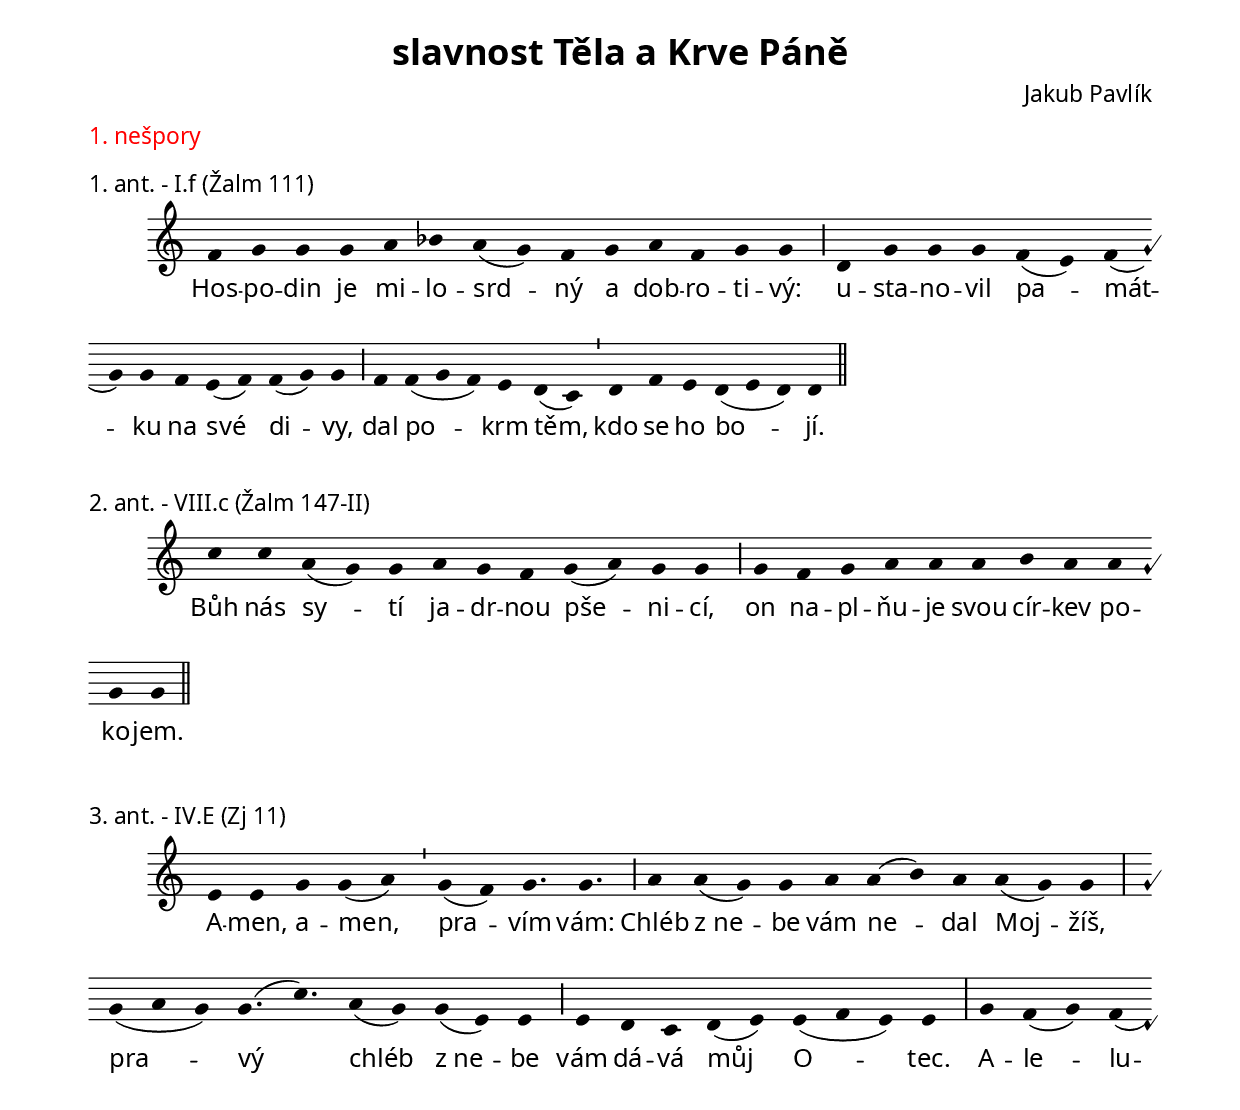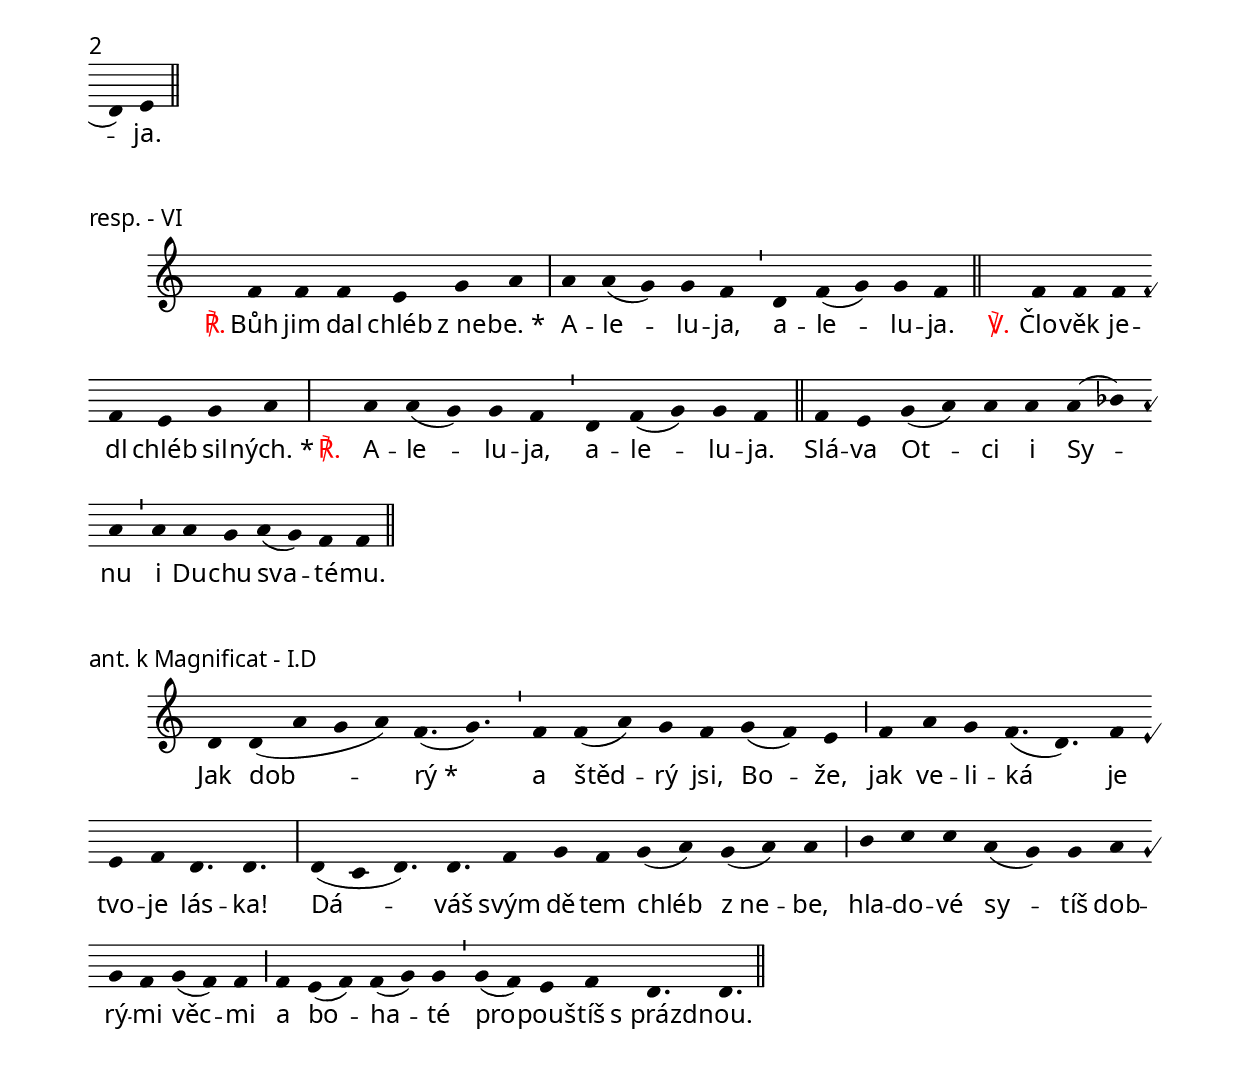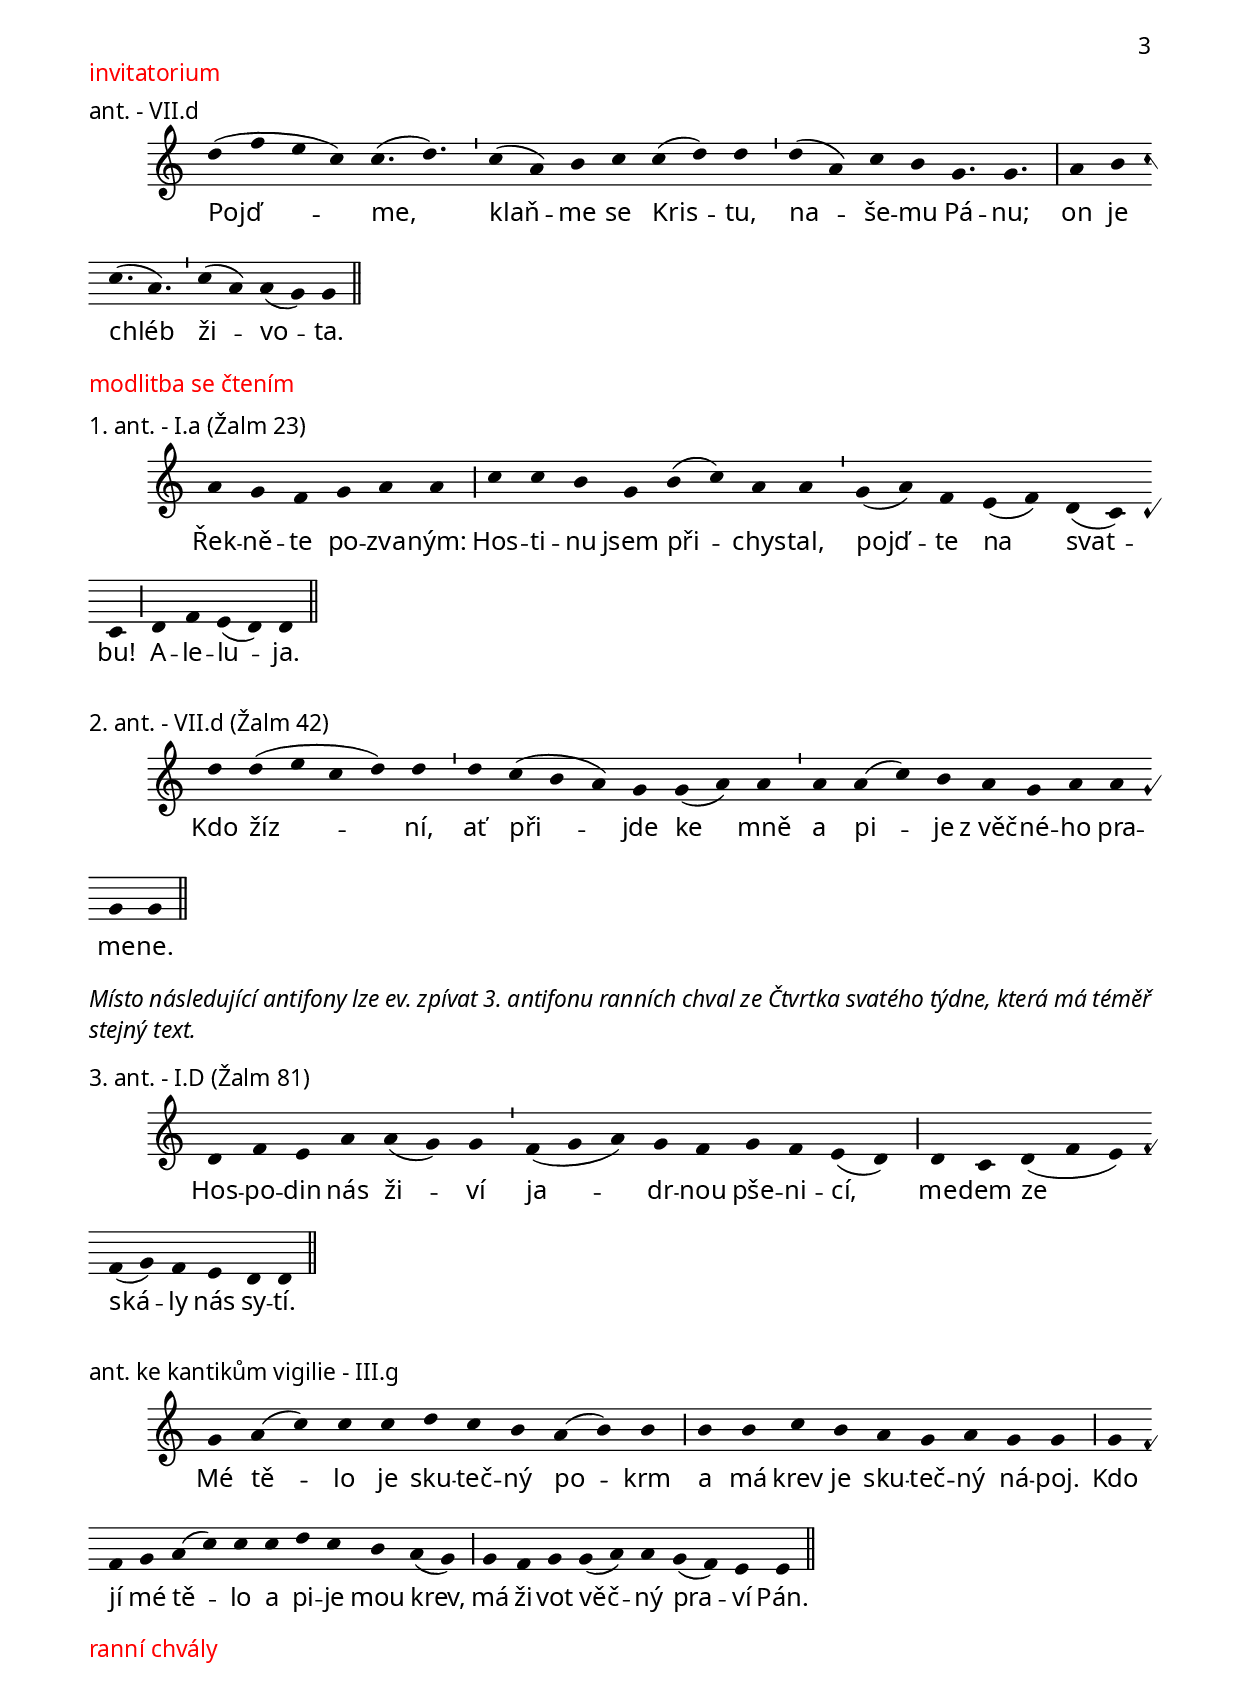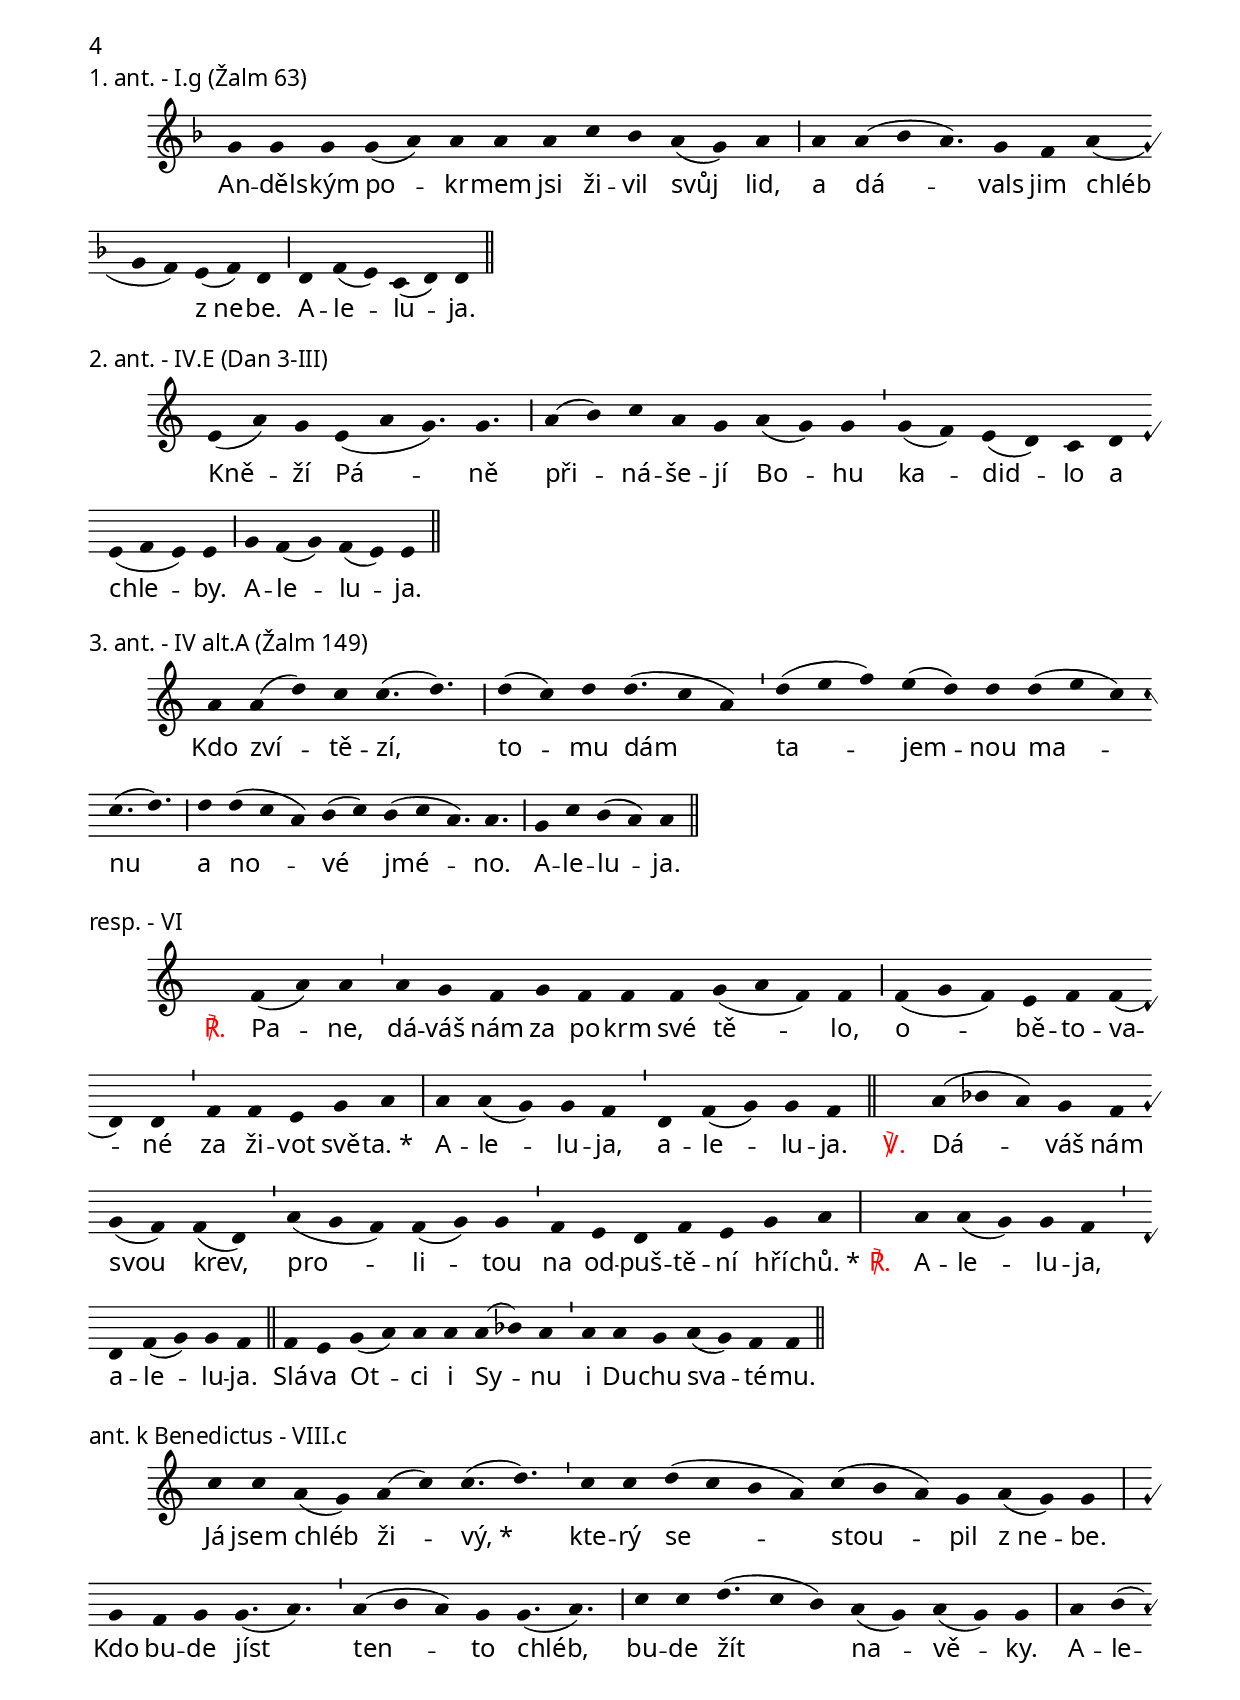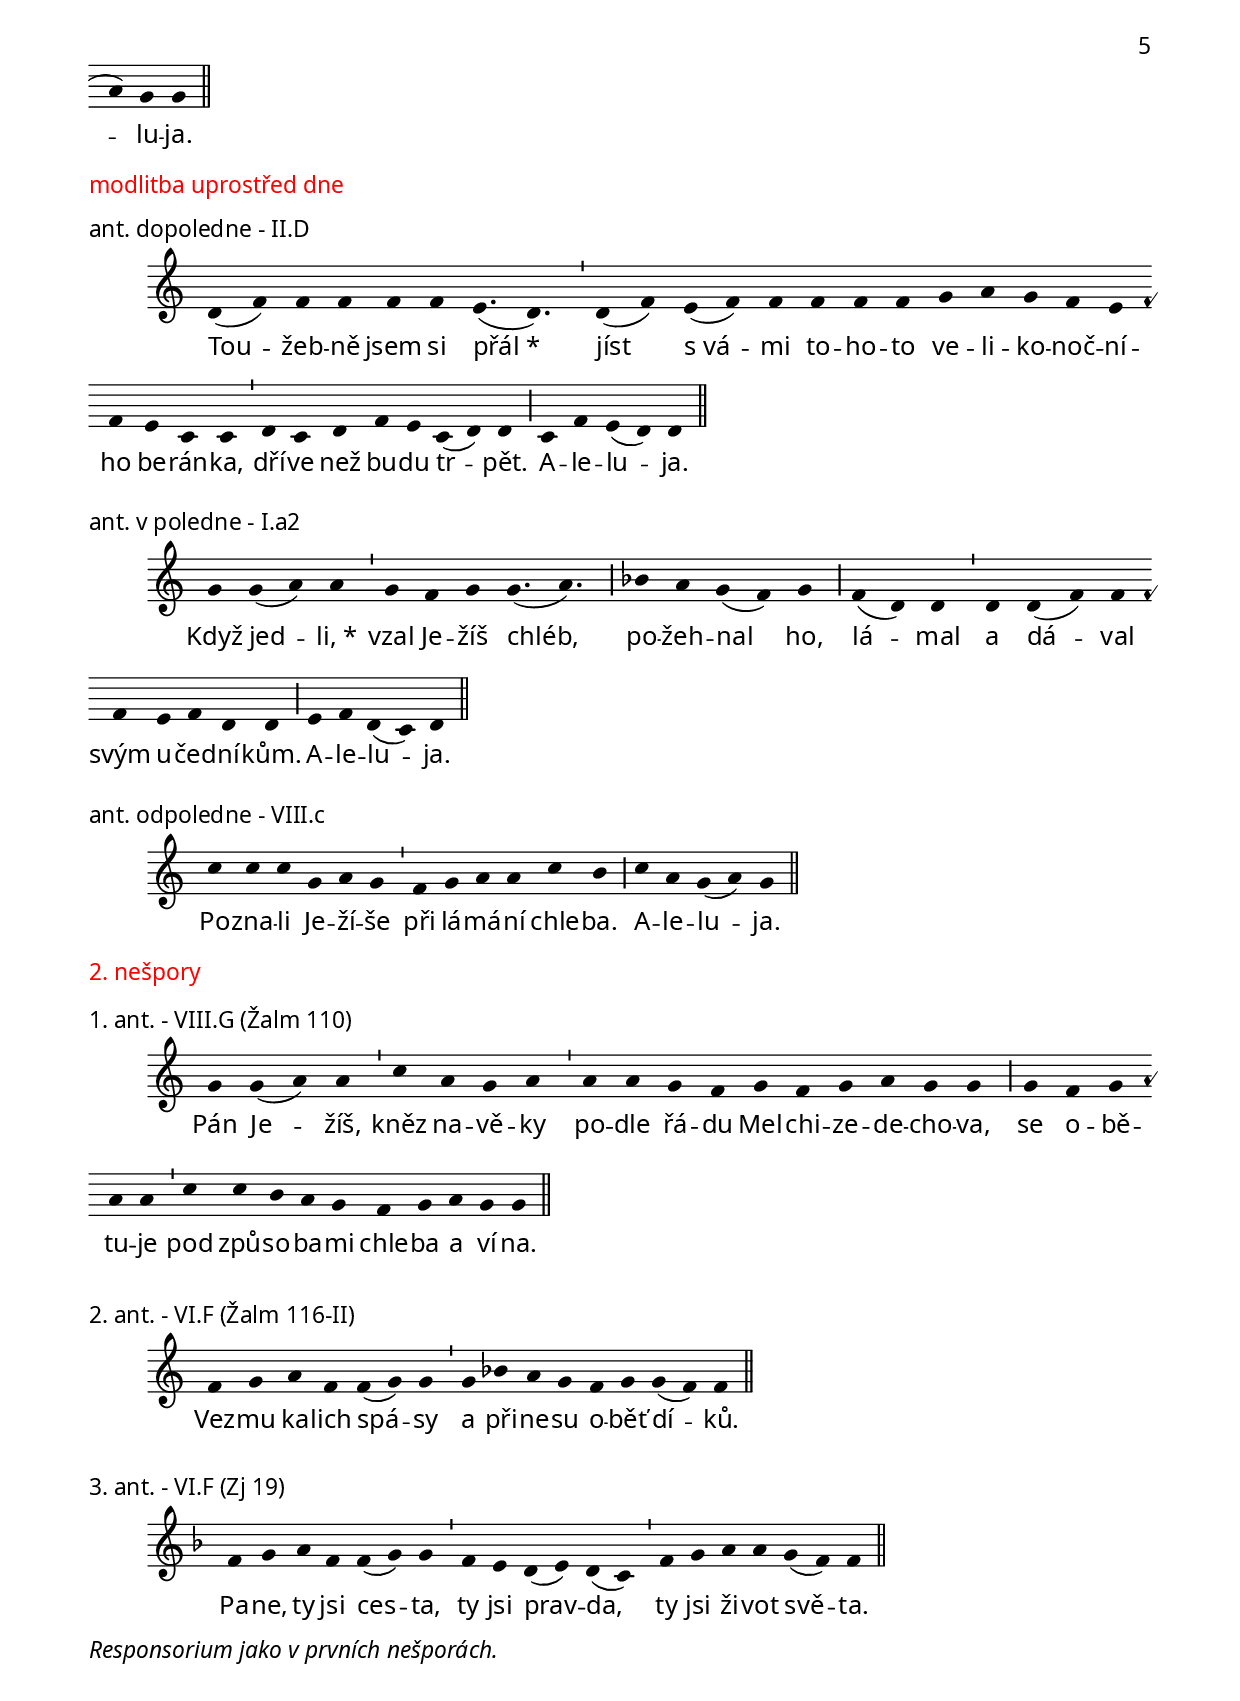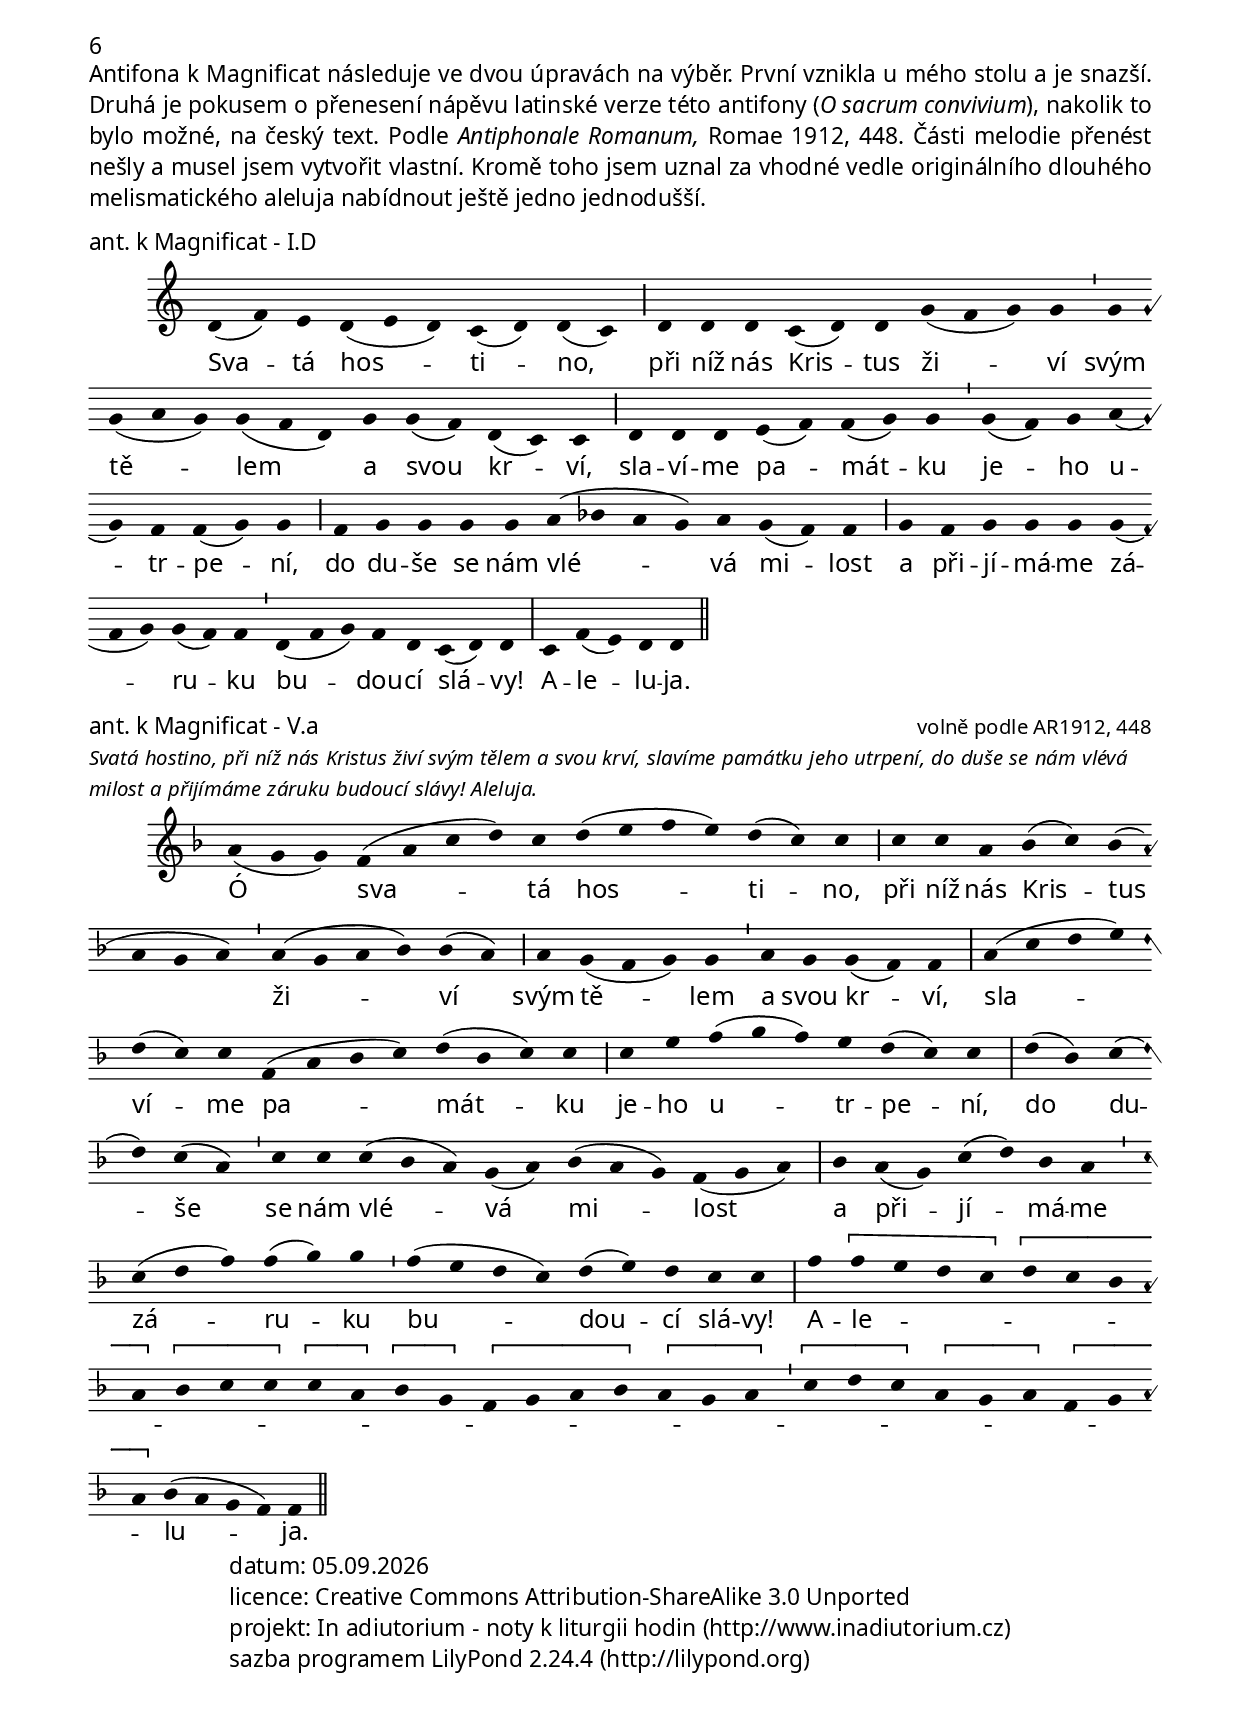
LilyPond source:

\version "2.18.0"

\header {
  title = "slavnost Těla a Krve Páně"
  composer = "Jakub Pavlík"
}

\include "spolecne.ly"
\include "dilyresponsorii.ly"

\markup {\nadpisHodinka {"1. nešpory"}}

\score {
  \relative c' {
    \choralniRezim
    f g g g a4 bes a( g) f g a f g g \barMaior
    d g g g f( e) f( g) g f e( f) f( g) g \barMaior
    f f( g f) e d( c) \barMin d f e d( e d) d \barFinalis
  }
  \addlyrics {
    Hos -- po -- din je mi -- lo -- srd -- ný a dob -- ro -- ti -- vý:
    u -- sta -- no -- vil pa -- mát -- ku na své di -- vy,
    dal po -- krm těm, kdo se ho bo -- jí.
  }
  \header {
    quid = "1. ant."
    modus = "I"
    differentia = "f"
    psalmus = "Žalm 111"
    id = "1ne-a1"
    piece = \markup {\sestavTitulek}
  }
}

\score {
  \relative c'' {
    \choralniRezim
    c4 c a( g) g a g f g( a) g g \barMaior
    g f g a a a b a a g g \barFinalis
  }
  \addlyrics {
    Bůh nás sy -- tí ja -- dr -- nou pše -- ni -- cí,
    on na -- pl -- ňu -- je svou cír -- kev po -- ko -- jem.
  }
  \header {
    quid = "2. ant."
    modus = "VIII"
    differentia = "c"
    psalmus = "Žalm 147-II"
    id = "1ne-a2"
    piece = \markup {\sestavTitulek}
  }
}

\score {
  \relative c' {
    \choralniRezim
    e4 e g g( a) \barMin g( f) g4. g \barMaior
    a4 a( g) g a a( b) a a( g) g \barMax
    g( a g) g4.( c) a4( g) g( e) e \barMaior
    e d c d( e) e( f e) e \barMax
    g f( g) f( d) e \barFinalis
  }
  \addlyrics {
    A -- men, a -- men, pra -- vím vám:
    Chléb z_ne -- be vám ne -- dal Moj -- žíš,
    pra -- vý chléb z_ne -- be vám dá -- vá můj O -- tec.
    A -- le -- lu -- ja.
  }
  \header {
    quid = "3. ant."
    modus = "IV"
    differentia = "E"
    psalmus = "Zj 11"
    id = "1ne-a3"
    piece = \markup {\sestavTitulek}
  }
}

\score {
  \relative c' {
    \choralniRezim

    % R
    \neviditelna f
    f4 f f e g a \barMax
    \respVIalelujaResponsum \barFinalis
    % V
    \neviditelna f
    f4 f f f e g a \barMax
    % R
    \neviditelna a
    \respVIalelujaResponsum \barFinalis
    % Slava
    \respVIalelujaDoxologie \barFinalis
  }
  \addlyrics {
    \Response Bůh jim dal chléb z_ne -- be._*
    A -- le -- lu -- ja, a -- le -- lu -- ja.
    \Verse Člo -- věk je -- dl chléb sil -- ných._*
    \Response A -- le -- lu -- ja, a -- le -- lu -- ja.
    \textRespDoxologie
  }
  \header {
    quid = "resp."
    modus = "VI"
    id = "1ne-resp"
    piece = \markup {\sestavTitulekResp}
  }
}

\score {
  \relative c' {
    \choralniRezim
    d4 d( a' g a) f4.( g) \barMin f4 f( a) g f g( f) e \barMaior
    f a g f4.( d) f4 e f d4. d \barMax

    d4( c d4.) d f4 g f g( a) g( a) a \barMaior
    b c c a( g) g a g f g( f) f \barMaior
    f e( f) f( g) g \barMin g( f) e f d4. d \barFinalis
  }
  \addlyrics {
    Jak dob -- rý_* a štěd -- rý jsi, Bo -- že,
    jak ve -- li -- ká je tvo -- je lás -- ka!

    Dá -- váš svým dě -- tem chléb z_ne -- be,
    hla -- do -- vé sy -- tíš dob -- rý -- mi věc -- mi
    a bo -- ha -- té pro -- pouš -- tíš s_prázd -- nou.
  }
  \header {
    quid = "ant. k Magnificat"
    modus = "I"
    differentia = "D"
    psalmus = ""
    id = "1ne-amag"
    piece = \markup {\sestavTitulekBezZalmu}
  }
}

\pageBreak % ZLOM

\markup {\nadpisHodinka {"invitatorium"}}

\score {
  \relative c'' {
    \choralniRezim
    d4( f e c) c4.( d) \barMin
    c4( a) b c c( d) d \barMin
    d4( a) c b g4. g \barMax
    a4 b c4.( a) \barMin c4( a) a( g) g \barFinalis
  }
  \addlyrics {
    Pojď -- me, klaň -- me se Kris -- tu, na -- še -- mu Pá -- nu;
    on je chléb ži -- vo -- ta.
  }
  \header {
    quid = "ant."
    modus = "VII"
    differentia = "d"
    psalmus = ""
    id = "invit"
    piece = \markup {\sestavTitulekBezZalmu}
  }
}

\markup {\nadpisHodinka {"modlitba se čtením"}}

\score {
  \relative c'' {
    \choralniRezim
    a4 g f g a a \barMaior
    c c b g b( c) a a \barMin
    g( a) f e( f) d( c) c \barMaior
    d f e( d) d \barFinalis
  }
  \addlyrics {
    Řek -- ně -- te po -- zva -- ným:
    Hos -- ti -- nu jsem při -- chys -- tal,
    pojď -- te na svat -- bu!
    A -- le -- lu -- ja.
  }
  \header {
    quid = "1. ant."
    modus = "I"
    differentia = "a"
    psalmus = "Žalm 23"
    id = "mc-a1"
    piece = \markup {\sestavTitulek}
  }
}

\score {
  \relative c'' {
    \choralniRezim
    d4 d( e c d) d \barMin
    d c( b a) g g( a) a \barMin
    a a( c) b a g a a g g \barFinalis
  }
  \addlyrics {
    Kdo žíz -- ní,
    ať při -- jde ke mně
    a pi -- je z_věč -- né -- ho pra -- me -- ne.
  }
  \header {
    quid = "2. ant."
    modus = "VII"
    differentia = "d"
    psalmus = "Žalm 42"
    fial = "mezidobi_nejsvsrdce.ly#rch-a1?cast, upravena"
    placet = "se závěrem si zkusit trochu pohrát"
    id = "mc-a2"
    piece = \markup {\sestavTitulek}
  }
}

\markup\justify\italic{
  Místo následující antifony lze ev. zpívat
  3. antifonu ranních chval ze Čtvrtka svatého týdne,
  která má téměř stejný text.
}

\score {
  \relative c' {
    \choralniRezim
    d4 f e a a( g) g \barMin f( g a) g f g f e( d) \barMaior
    d c d( f e) f( g) f e d d \barFinalis
  }
  \addlyrics {
    Hos -- po -- din nás ži -- ví ja -- dr -- nou pše -- ni -- cí,
    me -- dem ze ská -- ly nás sy -- tí.
  }
  \header {
    quid = "3. ant."
    modus = "I"
    differentia = "D"
    psalmus = "Žalm 81"
    id = "mc-a3"
    notitia = "snadno by se dala textově a hudebně sjednotit s jednou
    již existující skupinou textově příbuzných antifon, ale záměrně jsem to neudělal"
    piece = \markup {\sestavTitulek}
  }
}

\score {
  \relative c'' {
    \choralniRezim
    g4 a( c) c c d c b a( b) b \barMaior
    b b c b a g a g g \barMaior
    g f g a( c) c c d c b a( g) \barMaior
    g f g g( a) a
    g( f) e e \barFinalis
  }
  \addlyrics {
    Mé tě -- lo je sku -- teč -- ný po -- krm
    a má krev je sku -- teč -- ný ná -- poj.
    Kdo jí mé tě -- lo a pi -- je mou krev,
    má ži -- vot věč -- ný
    pra -- ví Pán.
  }
  \header {
    quid = "ant. ke kantikům vigilie"
    modus = "III"
    differentia = "g"
    psalmus = ""
    fial = "antifony/mezidobi_nedeleB_11_20.ly#ne20b-rch-ben?zacatek"
    id = "mc-avig"
    piece = \markup {\sestavTitulekBezZalmu}
  }
}

\markup {\nadpisHodinka {"ranní chvály"}}

\score {
  \relative c'' {
    \choralniRezim
    \key f \major
    g4 g g g( a) a a a c bes a( g) a \barMaior
    a a( bes a4.) g4 f a( g f) e( f) d \barMaior
    d f( e) c( d) d \barFinalis
  }
  \addlyrics {
    An -- děl -- ským po -- kr -- mem jsi ži -- vil svůj lid,
    a dá -- vals jim chléb z_ne -- be.
    A -- le -- lu -- ja.
  }
  \header {
    quid = "1. ant."
    modus = "I"
    differentia = "g"
    psalmus = "Žalm 63"
    id = "rch-a1"
    piece = \markup {\sestavTitulek}
  }
}

\score {
  \relative c' {
    \choralniRezim
    e4( a) g e( a g4.) g \barMaior
    a4( b) c a g a( g) g \barMin
    g( f) e( d) c d e( f e) e \barMaior
    g f( g) f( e) e \barFinalis
  }
  \addlyrics {
    Kně -- ží Pá -- ně
    při -- ná -- še -- jí Bo -- hu ka -- did -- lo a chle -- by.
    A -- le -- lu -- ja.
  }
  \header {
    quid = "2. ant."
    modus = "IV"
    differentia = "E"
    psalmus = "Dan 3-III"
    id = "rch-a2"
    piece = \markup {\sestavTitulek}
  }
}

\score {
  \relative c'' {
    \choralniRezim
    a4 a( d) c c4.( d) \barMaior
    d4( c) d d4.( c4 a) \barMin d( e f) e( d) d d( e c) c4.( d) \barMaior
    d4 d( c a) b( c) b( c a4.) a \barMaior
    g4 c b( a) a \barFinalis
  }
  \addlyrics {
    Kdo zví -- tě -- zí,
    to -- mu dám ta -- jem -- nou ma -- nu
    a no -- vé jmé -- no.
    A -- le -- lu -- ja.
  }
  \header {
    quid = "3. ant."
    modus = "IV alt"
    differentia = "A"
    psalmus = "Žalm 149"
    placet = "zdá se přetížená melismaty; závěr od _nové_ dále je poněkud nelibý"
    id = "rch-a3"
    piece = \markup {\sestavTitulek}
  }
}

\score {
  \relative c' {
    \choralniRezim

    % R
    \neviditelna f
    f4( a) a \barMin a g f g f f f g( a f) f \barMaior f( g f) e f f( d) d \barMin f f e g a \barMax
    \respVIalelujaResponsum \barFinalis
    % V
    \neviditelna f
    a( bes a) g f g( f) f( d) \barMin a'( g f) f( g) g \barMin f e d f e g a \barMax
    % R
    \neviditelna a
    \respVIalelujaResponsum \barFinalis
    % Slava
    \respVIalelujaDoxologie \barFinalis
  }
  \addlyrics {
    \Response Pa -- ne, dá -- váš nám za po -- krm své tě -- lo, o -- bě -- to -- va -- né za ži -- vot svě -- ta._*
    A -- le -- lu -- ja, a -- le -- lu -- ja.
    \Verse Dá -- váš nám svou krev, pro -- li -- tou na od -- puš -- tě -- ní hří -- chů._*
    \Response A -- le -- lu -- ja, a -- le -- lu -- ja.
    \textRespDoxologie
  }
  \header {
    quid = "resp."
    modus = "VI"
    id = "rch-resp"
    piece = \markup {\sestavTitulekResp}
  }
}

\score {
  \relative c'' {
    \choralniRezim
    c4 c a( g) a( c) c4.( d) \barMin c4 c d( c b a) c( b a) g a( g) g \barMax
    g f g g4.( a) \barMin a4( b a) g g4.( a) \barMaior c4 c d4.( c4 b) a( g) a( g) g \barMax
    a b( a) g g \barFinalis
  }
  \addlyrics {
    Já jsem chléb ži -- vý,_* kte -- rý se -- stou -- pil z_ne -- be.
    Kdo bu -- de jíst ten -- to chléb, bu -- de žít na -- vě -- ky.
    A -- le -- lu -- ja.
  }
  \header {
    quid = "ant. k Benedictus"
    modus = "VIII"
    differentia = "c"
    psalmus = ""
    id = "rch-aben"
    piece = \markup {\sestavTitulekBezZalmu}
  }
}

\markup {\nadpisHodinka {"modlitba uprostřed dne"}}

\score {
  \relative c' {
    \choralniRezim
    d4( f) f f f f e4.( d) \barMin
    d4( f) e( f) f f f f g a g f e f e c c \barMin
    d c d f e c( d) d \barMaior
    c f e( d) d \barFinalis
  }
  \addlyrics {
    Tou -- žeb -- ně jsem si přál_*
    jíst s_vá -- mi to -- ho -- to ve -- li -- ko -- noč -- ní -- ho be -- rán -- ka,
    dří -- ve než bu -- du tr -- pět.
    A -- le -- lu -- ja.
  }
  \header {
    quid = "ant. dopoledne"
    modus = "II"
    differentia = "D"
    psalmus = ""
    id = "up-tercie"
    fons = "Svatý týden, čtvrtek, ad Benedictus; přidáno aleluja"
    fial = "pust_svatytyden.ly#ct-rch-aben?+aleluja"
    piece = \markup {\sestavTitulekBezZalmu}
  }
}

\score {
  \relative c'' {
    \choralniRezim
    g4 g( a) a \barMin g f g g4.( a) \barMaior
    bes4 a g( f) g \barMaior
    f( d) d \barMin d d( f) f f e f d d \barMaior
    e f d( c) d \barFinalis
  }
  \addlyrics {
    Když jed -- li,_* vzal Je -- žíš chléb,
    po -- žeh -- nal ho,
    lá -- mal a dá -- val svým u -- čed -- ní -- kům.
    A -- le -- lu -- ja.
  }
  \header {
    quid = "ant. v poledne"
    modus = "I"
    differentia = "a2"
    psalmus = ""
    id = "up-sexta"
    fial = "pust_triduum.ly#ct-nesp-mag?+aleluja"
    piece = \markup {\sestavTitulekBezZalmu}
  }
}

\score {
  \relative c'' {
    \choralniRezim
    c4 c c g a g \barMin
    f g a a c b \barMaior
    c a g( a) g \barFinalis
  }
  \addlyrics {
    Po -- zna -- li Je -- ží -- še
    při lá -- má -- ní chle -- ba.
    A -- le -- lu -- ja.
  }
  \header {
    quid = "ant. odpoledne"
    modus = "VIII"
    differentia = "c"
    psalmus = ""
    id = "up-nona"
    piece = \markup {\sestavTitulekBezZalmu}
  }
}

\markup {\nadpisHodinka {"2. nešpory"}}

\score {
  \relative c'' {
    \choralniRezim
    g4 g( a) a \barMin
    c a g a \barMin
    a a g f g f g a g g \barMaior
    g f g a a \barMin
    c c b a g f g a g g \barFinalis
  }
  \addlyrics {
    Pán Je -- žíš,
    kněz na -- vě -- ky
    po -- dle řá -- du Mel -- chi -- ze -- de -- cho -- va,
    se o -- bě -- tu -- je
    pod způ -- so -- ba -- mi chle -- ba a ví -- na.
  }
  \header {
    quid = "1. ant."
    modus = "VIII"
    differentia = "G"
    psalmus = "Žalm 110"
    id = "2ne-a1"
    piece = \markup {\sestavTitulek}
  }
}

\score {
  \relative c' {
    \choralniRezim
    f4 g a f f( g) g \barMin
    g bes a g f g g( f) f \barFinalis
  }
  \addlyrics {
    Vez -- mu ka -- lich spá -- sy
    a při -- ne -- su o -- běť dí -- ků.
  }
  \header {
    quid = "2. ant."
    modus = "VI"
    differentia = "F"
    psalmus = "Žalm 116-II"
    id = "2ne-a2"
    piece = \markup {\sestavTitulek}
  }
}

\score {
  \relative c' {
    \key f \major
    \choralniRezim
    f4 g a f f( g) g \barMin
    f e d( e) d( c) \barMin
    f g a a g( f) f \barFinalis
  }
  \addlyrics {
    Pa -- ne, ty jsi ces -- ta,
    ty jsi prav -- da,
    ty jsi ži -- vot svě -- ta.
  }
  \header {
    quid = "3. ant."
    modus = "VI"
    differentia = "F"
    psalmus = "Zj 19"
    id = "2ne-a3"
    piece = \markup {\sestavTitulek}
  }
}

\markup\italic{Responsorium jako v prvních nešporách.}

\pageBreak

\markup\justify{Antifona k Magnificat následuje ve dvou úpravách
na výběr. První vznikla u mého stolu a je snazší.
Druhá je pokusem o přenesení nápěvu latinské verze této antifony
\concat{( \italic{"O sacrum convivium"} ),} nakolik to bylo možné,
na český text. Podle \italic{Antiphonale Romanum,} Romae 1912, 448.

Části melodie přenést nešly a musel jsem vytvořit
vlastní. Kromě toho jsem uznal za vhodné vedle originálního
dlouhého melismatického aleluja nabídnout ještě jedno jednodušší.}

\score {
  \relative c' {
    \choralniRezim
    d( f) e d( e d) c( d) d( c) \barMaior
    d d d c( d) d g( f g) g \barMin g g( a g) g( f d) g g( f) d( c) c \barMaior
    d d d e( f) f( g) g \barMin g( f) g a( g) f f( g) g \barMaior
    f g g g g a( bes a g) a g( f) f \barMaior
    g f g g g g( f g) g( f) f \barMin d( f g) f d c( d) d \barMax
    c f( e) d d \barFinalis
  }
  \addlyrics {
    % Jedno dlouhe rozvite osloveni - bez jakehokoli nasledneho
    % sdeleni.
    Sva -- tá hos -- ti -- no,
    při níž nás Kris -- tus ži -- ví svým tě -- lem a svou kr -- ví,
    sla -- ví -- me pa -- mát -- ku je -- ho u -- tr -- pe -- ní,
    do du -- še se nám vlé -- vá mi -- lost
    a při -- jí -- má -- me zá -- ru -- ku bu -- dou -- cí slá -- vy!
    A -- le -- lu -- ja.
  }
  \header {
    quid = "ant. k Magnificat"
    modus = "I"
    differentia = "D"
    psalmus = ""
    placet = "na více místech působí ploše; obzvlášť divná je část _a přijímáme záruku_"
    id = "2ne-amag-var1"
    piece = \markup {\sestavTitulekBezZalmu}
  }
}

\score {
  \relative c'' {
    \choralniRezim
    \key f \major
    a4( g g) f4( a c d) c d( e f e) d( c) c \barMaior
    c c a bes( c) bes( a g a) \barMin a( g a bes) bes( a) \barMaior a g( f g) g \barMin a g g( f) f \barMax

    a( c d e) d( c) c f,( a bes c) d( bes c) c \barMaior
    c e f( g f) e d( c) c \barMax

    d( bes) c( d) c( a) \barMin c c c( bes a) g( a)
    bes( a g) f( g a) \barMax

    bes a( g) c( d) bes a \barMin
    c( d f) f( g) g \barMin f( e d c) d( e) d c c \barMax

    f
    \once \override Slur.stencil = ##f
    \[ f( e d c \] \[ d c bes a \] \[ bes c c \] \[ c a \] \[ bes g \]  \[ f g a bes \] \[ a g a \] \barMin
    \[ c d c \] \[ a g a \] \[ f g a) \]
    bes( a g f) f \barFinalis
  }
  \addlyrics {
    % Jedno dlouhe rozvite osloveni - bez jakehokoli nasledneho
    % sdeleni.
    Ó sva -- tá hos -- ti -- no,
    při níž nás Kris -- tus ži -- ví svým tě -- lem a svou kr -- ví,

    sla -- ví -- me pa -- mát -- ku je -- ho u -- tr -- pe -- ní,

    do du -- še se nám vlé -- vá mi -- lost

    a při -- jí -- má -- me zá -- ru -- ku bu -- dou -- cí slá -- vy!

    A -- le -- lu -- ja.
  }
  \header {
    textus_approbatus = "Svatá hostino,
    při níž nás Kristus živí svým tělem a svou krví,
    slavíme památku jeho utrpení,
    do duše se nám vlévá milost
    a přijímáme záruku budoucí slávy! Aleluja."
    fons_externus = "volně podle AR1912, 448"
    quid = "ant. k Magnificat"
    modus = "V"
    differentia = "a"
    psalmus = ""
    id = "2ne-amag-var2"
    piece = \markup {\sestavTitulekBezZalmu}
  }
}
